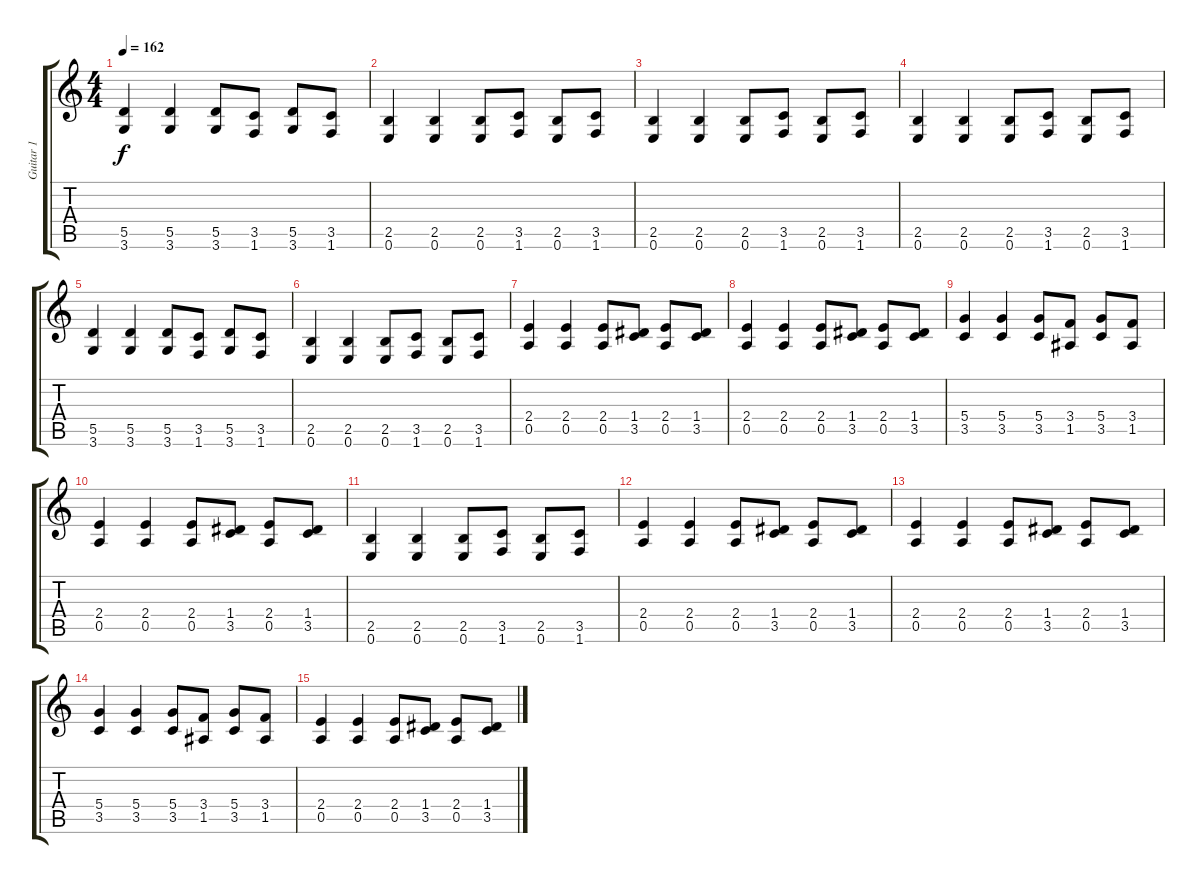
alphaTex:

\track ("Guitar 1" "Guitar 1") {instrument distortionguitar}
\staff {score tabs}
\tuning (E4 B3 G3 D3 A2 E2) {hide}
\ts (4 4)
\tempo 162
\clef g2
\ks c
(5.5 3.6).4{dy f} (5.5 3.6).4 (5.5 3.6).8 (3.5 1.6).8 (5.5 3.6).8 (3.5 1.6).8 |
(2.5 0.6).4 (2.5 0.6).4 (2.5 0.6).8 (3.5 1.6).8 (2.5 0.6).8 (3.5 1.6).8 |
(2.5 0.6).4 (2.5 0.6).4 (2.5 0.6).8 (3.5 1.6).8 (2.5 0.6).8 (3.5 1.6).8 |
(2.5 0.6).4 (2.5 0.6).4 (2.5 0.6).8 (3.5 1.6).8 (2.5 0.6).8 (3.5 1.6).8 |
(5.5 3.6).4 (5.5 3.6).4 (5.5 3.6).8 (3.5 1.6).8 (5.5 3.6).8 (3.5 1.6).8 |
(2.5 0.6).4 (2.5 0.6).4 (2.5 0.6).8 (3.5 1.6).8 (2.5 0.6).8 (3.5 1.6).8 |
(2.4 0.5).4 (2.4 0.5).4 (2.4 0.5).8 (1.4 3.5).8 (2.4 0.5).8 (1.4 3.5).8 |
(2.4 0.5).4 (2.4 0.5).4 (2.4 0.5).8 (1.4 3.5).8 (2.4 0.5).8 (1.4 3.5).8 |
(5.4 3.5).4 (5.4 3.5).4 (5.4 3.5).8 (3.4 1.5).8 (5.4 3.5).8 (3.4 1.5).8 |
(2.4 0.5).4 (2.4 0.5).4 (2.4 0.5).8 (1.4 3.5).8 (2.4 0.5).8 (1.4 3.5).8 |
(2.5 0.6).4 (2.5 0.6).4 (2.5 0.6).8 (3.5 1.6).8 (2.5 0.6).8 (3.5 1.6).8 |
(2.4 0.5).4 (2.4 0.5).4 (2.4 0.5).8 (1.4 3.5).8 (2.4 0.5).8 (1.4 3.5).8 |
(2.4 0.5).4 (2.4 0.5).4 (2.4 0.5).8 (1.4 3.5).8 (2.4 0.5).8 (1.4 3.5).8 |
(5.4 3.5).4 (5.4 3.5).4 (5.4 3.5).8 (3.4 1.5).8 (5.4 3.5).8 (3.4 1.5).8 |
(2.4 0.5).4 (2.4 0.5).4 (2.4 0.5).8 (1.4 3.5).8 (2.4 0.5).8 (1.4 3.5).8
